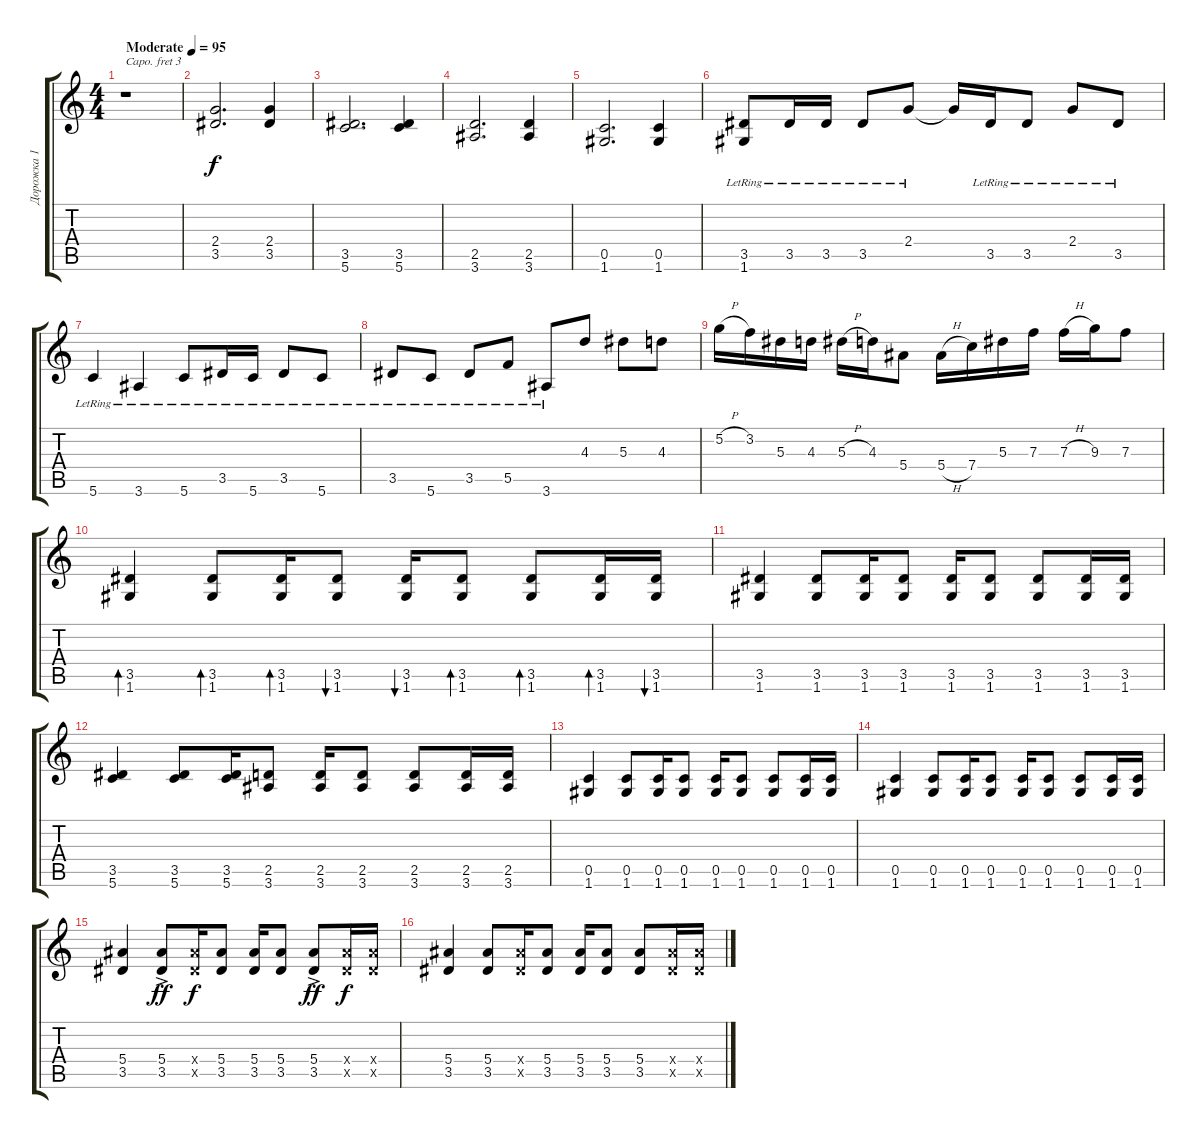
\track ("Дорожка 1" "Дорожка 1") {instrument acousticguitarsteel}
\staff {score tabs}
\capo 3
\tuning (E4 B3 G3 D3 A2 E2) {hide}
\ts (4 4)
\tempo (95 "Moderate")
\clef g2
\ks c
r.1{dy f instrument acousticguitarsteel} |
(2.4 3.5).2{d} (2.4 3.5).4 |
(3.5 5.6).2{d} (3.5 5.6).4 |
(2.5 3.6).2{d} (2.5 3.6).4 |
(0.5 1.6).2{d} (0.5 1.6).4 |
(3.5{lr} 1.6{lr}).8 3.5{lr}.16 3.5{lr}.16 3.5{lr}.8 2.4{lr}.8 2.4{t}.16 3.5{lr}.16 3.5{lr}.8 2.4{lr}.8 3.5{lr}.8 |
5.6{lr}.4 3.6{lr}.4 5.6{lr}.8 3.5{lr}.16 5.6{lr}.16 3.5{lr}.8 5.6{lr}.8 |
3.5{lr}.8 5.6{lr}.8 3.5{lr}.8 5.5{lr}.8 3.6{lr}.8 4.3.8 5.3.8 4.3.8 |
5.2{h}.16 3.2.16 5.3.16 4.3.16 5.3{h}.16 4.3.16 5.4.8 5.4{h}.16 7.4.16 5.3.16 7.3.16 7.3{h}.16 9.3.16 7.3.8 |
(3.5 1.6).4{bd 60} (3.5 1.6).8{bd 120} (3.5 1.6).16{bd 120} (3.5 1.6).8{bu 60} (3.5 1.6).16{bu 60} (3.5 1.6).8{bd 120} (3.5 1.6).8{bd 60} (3.5 1.6).16{bd 120} (3.5 1.6).16{bu 60} |
(3.5 1.6).4 (3.5 1.6).8 (3.5 1.6).16 (3.5 1.6).8 (3.5 1.6).16 (3.5 1.6).8 (3.5 1.6).8 (3.5 1.6).16 (3.5 1.6).16 |
(3.5 5.6).4 (3.5 5.6).8 (3.5 5.6).16 (2.5 3.6).8 (2.5 3.6).16 (2.5 3.6).8 (2.5 3.6).8 (2.5 3.6).16 (2.5 3.6).16 |
(0.5 1.6).4 (0.5 1.6).8 (0.5 1.6).16 (0.5 1.6).8 (0.5 1.6).16 (0.5 1.6).8 (0.5 1.6).8 (0.5 1.6).16 (0.5 1.6).16 |
(0.5 1.6).4 (0.5 1.6).8 (0.5 1.6).16 (0.5 1.6).8 (0.5 1.6).16 (0.5 1.6).8 (0.5 1.6).8 (0.5 1.6).16 (0.5 1.6).16 |
(5.4 3.5).4 (5.4{ac} 3.5{ac}).8{dy ff} (5.4{x} 3.5{x}).16{dy f} (5.4 3.5).8 (5.4 3.5).16 (5.4 3.5).8 (5.4{ac} 3.5{ac}).8{dy ff} (5.4{x} 3.5{x}).16{dy f} (5.4{x} 3.5{x}).16 |
(5.4 3.5).4 (5.4 3.5).8 (5.4{x} 3.5{x}).16 (5.4 3.5).8 (5.4 3.5).16 (5.4 3.5).8 (5.4 3.5).8 (5.4{x} 3.5{x}).16 (5.4{x} 3.5{x}).16
